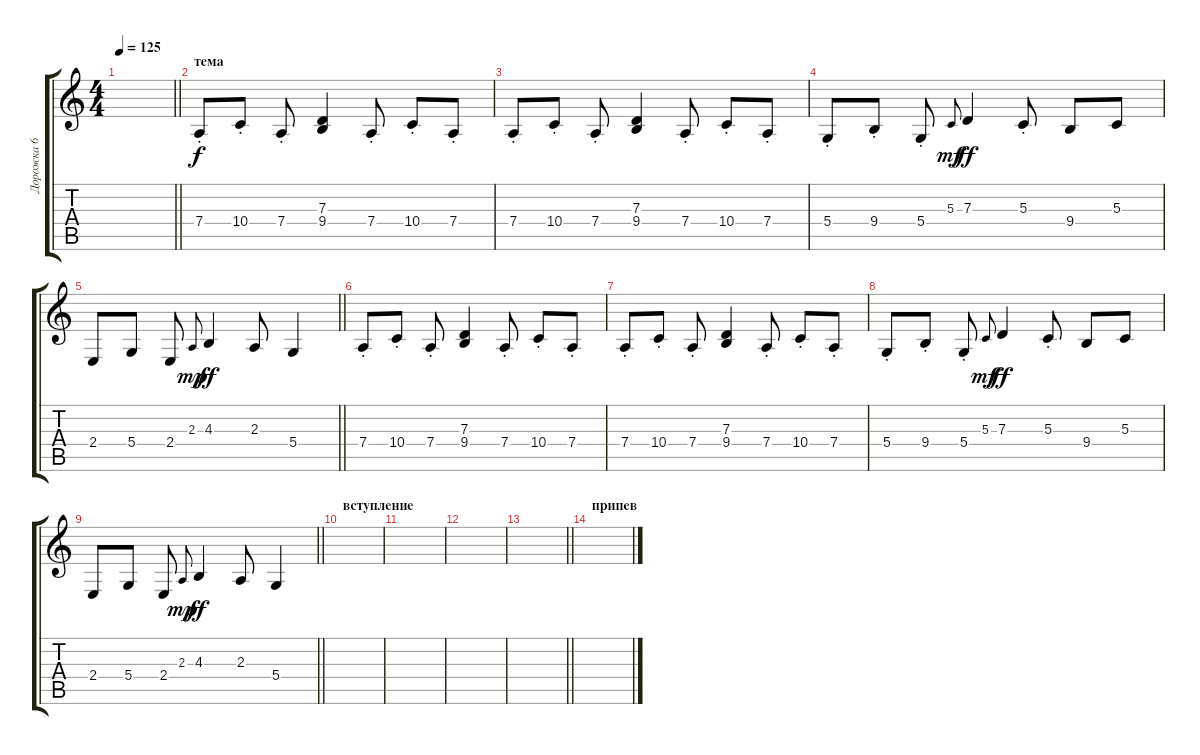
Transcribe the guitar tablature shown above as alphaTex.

\track ("Дорожка 6" "Дорожка 6") {instrument brasssection}
\staff {score tabs}
\tuning (E4 B3 G3 D3 A2 E2) {hide}
\ts (4 4)
\tempo 125
\clef g2
\barLineRight lightlight
\ks c
|
\section ("" "тема")
7.4{st}.8 10.4{st}.8 7.4{st}.8 (7.3 9.4).4 7.4{st}.8 10.4{st}.8 7.4{st}.8 |
7.4{st}.8 10.4{st}.8 7.4{st}.8 (7.3 9.4).4 7.4{st}.8 10.4{st}.8 7.4{st}.8 |
5.4{st}.8 9.4{st}.8 5.4{st}.8 5.3.8{gr onbeat dy mf} 7.3.4{dy ff} 5.3{st}.8 9.4.8 5.3.8 |
\barLineRight lightlight
2.4.8 5.4.8 2.4.8 2.3.8{gr onbeat dy mp} 4.3.4{dy ff} 2.3.8 5.4.4 |
7.4{st}.8 10.4{st}.8 7.4{st}.8 (7.3 9.4).4 7.4{st}.8 10.4{st}.8 7.4{st}.8 |
7.4{st}.8 10.4{st}.8 7.4{st}.8 (7.3 9.4).4 7.4{st}.8 10.4{st}.8 7.4{st}.8 |
5.4{st}.8 9.4{st}.8 5.4{st}.8 5.3.8{gr onbeat dy mf} 7.3.4{dy ff} 5.3{st}.8 9.4.8 5.3.8 |
\barLineRight lightlight
2.4.8 5.4.8 2.4.8 2.3.8{gr onbeat dy mp} 4.3.4{dy ff} 2.3.8 5.4.4 |
\section ("" "вступление")
|
|
|
\barLineRight lightlight
|
\section ("" "припев")
